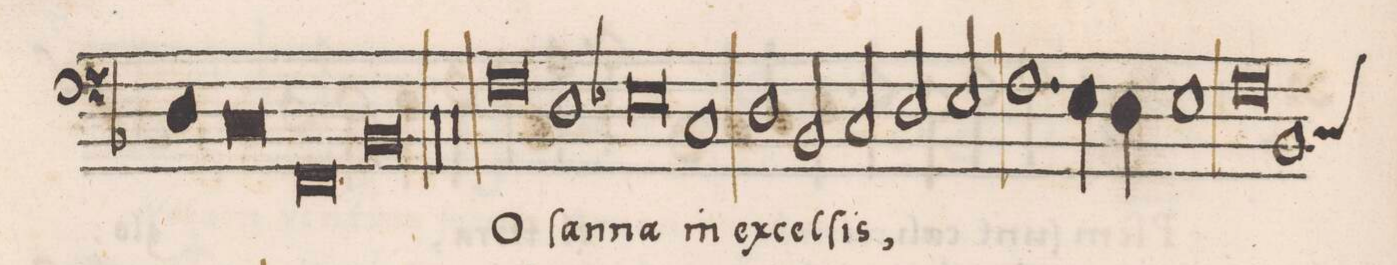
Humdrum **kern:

**kern	**text
*I"BASSVS	*
*clefF4	*
*k[b-]	*
*met(C|3)	*
*M3/1	*
*col	*
1D	.
0C	.
*Xcol	*
=49-	=49-
0.FF	.
=50-	=50-
0.BB-	.
=51-	=51-
00.r	.
=52-	=52-
=53-	=53-
0.r	.
=54-	=54-
0F	O-
1D	-ſan-
=55-	=55-
0E-X	-na
1C	in
=56-	=56-
1D	ex-
2BB-/	-cel-
2C/	-ſis,
2D/	.
2Eny/	.
=57-	=57-
1.F	.
4E\	.
4D\	.
1E	.
=58-	=58-
0F	.
*custos:C	*
1BB-	.
=59-	=59-
*-	*-
